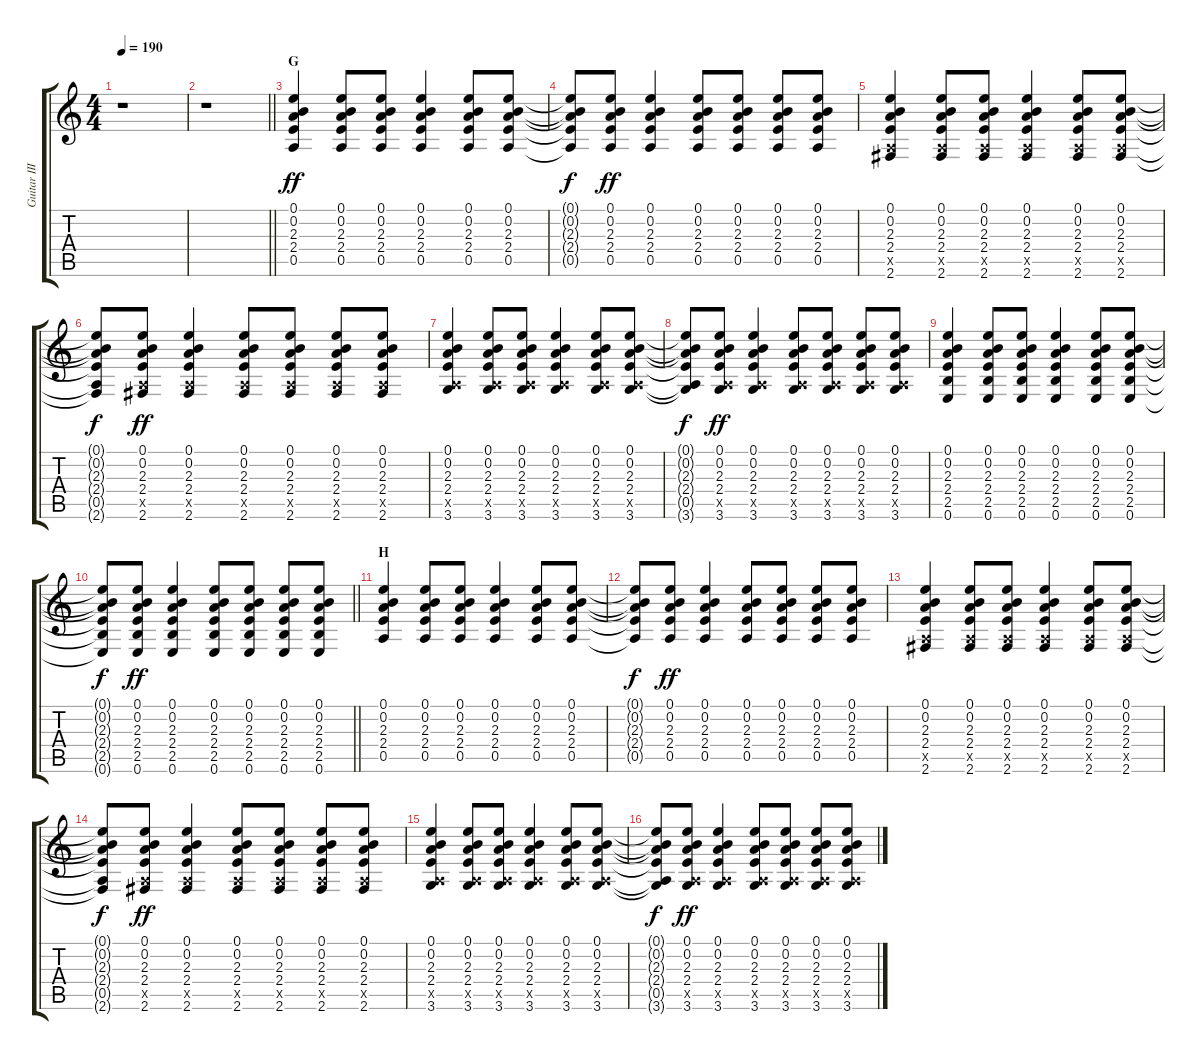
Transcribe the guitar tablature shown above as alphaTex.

\track ("Guitar III" "Guitar III") {instrument acousticguitarsteel}
\staff {score tabs}
\tuning (E4 B3 G3 D3 A2 E2) {hide}
\ts (4 4)
\tempo 190
\clef g2
\ks c
r.1{dy f} |
\barLineRight lightlight
r.1 |
\section ("" "G")
(0.1 0.2 2.3 2.4 0.5).4{dy ff} (0.1 0.2 2.3 2.4 0.5).8 (0.1 0.2 2.3 2.4 0.5).8 (0.1 0.2 2.3 2.4 0.5).4 (0.1 0.2 2.3 2.4 0.5).8 (0.1 0.2 2.3 2.4 0.5).8 |
(0.1{t} 0.2{t} 2.3{t} 2.4{t} 0.5{t}).8{dy f} (0.1 0.2 2.3 2.4 0.5).8{dy ff} (0.1 0.2 2.3 2.4 0.5).4 (0.1 0.2 2.3 2.4 0.5).8 (0.1 0.2 2.3 2.4 0.5).8 (0.1 0.2 2.3 2.4 0.5).8 (0.1 0.2 2.3 2.4 0.5).8 |
(0.1 0.2 2.3 2.4 0.5{x} 2.6).4 (0.1 0.2 2.3 2.4 0.5{x} 2.6).8 (0.1 0.2 2.3 2.4 0.5{x} 2.6).8 (0.1 0.2 2.3 2.4 0.5{x} 2.6).4 (0.1 0.2 2.3 2.4 0.5{x} 2.6).8 (0.1 0.2 2.3 2.4 0.5{x} 2.6).8 |
(0.1{t} 0.2{t} 2.3{t} 2.4{t} 0.5{t} 2.6{t}).8{dy f} (0.1 0.2 2.3 2.4 0.5{x} 2.6).8{dy ff} (0.1 0.2 2.3 2.4 0.5{x} 2.6).4 (0.1 0.2 2.3 2.4 0.5{x} 2.6).8 (0.1 0.2 2.3 2.4 0.5{x} 2.6).8 (0.1 0.2 2.3 2.4 0.5{x} 2.6).8 (0.1 0.2 2.3 2.4 0.5{x} 2.6).8 |
(0.1 0.2 2.3 2.4 0.5{x} 3.6).4 (0.1 0.2 2.3 2.4 0.5{x} 3.6).8 (0.1 0.2 2.3 2.4 0.5{x} 3.6).8 (0.1 0.2 2.3 2.4 0.5{x} 3.6).4 (0.1 0.2 2.3 2.4 0.5{x} 3.6).8 (0.1 0.2 2.3 2.4 0.5{x} 3.6).8 |
(0.1{t} 0.2{t} 2.3{t} 2.4{t} 0.5{t} 3.6{t}).8{dy f} (0.1 0.2 2.3 2.4 0.5{x} 3.6).8{dy ff} (0.1 0.2 2.3 2.4 0.5{x} 3.6).4 (0.1 0.2 2.3 2.4 0.5{x} 3.6).8 (0.1 0.2 2.3 2.4 0.5{x} 3.6).8 (0.1 0.2 2.3 2.4 0.5{x} 3.6).8 (0.1 0.2 2.3 2.4 0.5{x} 3.6).8 |
(0.1 0.2 2.3 2.4 2.5 0.6).4 (0.1 0.2 2.3 2.4 2.5 0.6).8 (0.1 0.2 2.3 2.4 2.5 0.6).8 (0.1 0.2 2.3 2.4 2.5 0.6).4 (0.1 0.2 2.3 2.4 2.5 0.6).8 (0.1 0.2 2.3 2.4 2.5 0.6).8 |
\barLineRight lightlight
(0.1{t} 0.2{t} 2.3{t} 2.4{t} 2.5{t} 0.6{t}).8{dy f} (0.1 0.2 2.3 2.4 2.5 0.6).8{dy ff} (0.1 0.2 2.3 2.4 2.5 0.6).4 (0.1 0.2 2.3 2.4 2.5 0.6).8 (0.1 0.2 2.3 2.4 2.5 0.6).8 (0.1 0.2 2.3 2.4 2.5 0.6).8 (0.1 0.2 2.3 2.4 2.5 0.6).8 |
\section ("" "H")
(0.1 0.2 2.3 2.4 0.5).4 (0.1 0.2 2.3 2.4 0.5).8 (0.1 0.2 2.3 2.4 0.5).8 (0.1 0.2 2.3 2.4 0.5).4 (0.1 0.2 2.3 2.4 0.5).8 (0.1 0.2 2.3 2.4 0.5).8 |
(0.1{t} 0.2{t} 2.3{t} 2.4{t} 0.5{t}).8{dy f} (0.1 0.2 2.3 2.4 0.5).8{dy ff} (0.1 0.2 2.3 2.4 0.5).4 (0.1 0.2 2.3 2.4 0.5).8 (0.1 0.2 2.3 2.4 0.5).8 (0.1 0.2 2.3 2.4 0.5).8 (0.1 0.2 2.3 2.4 0.5).8 |
(0.1 0.2 2.3 2.4 0.5{x} 2.6).4 (0.1 0.2 2.3 2.4 0.5{x} 2.6).8 (0.1 0.2 2.3 2.4 0.5{x} 2.6).8 (0.1 0.2 2.3 2.4 0.5{x} 2.6).4 (0.1 0.2 2.3 2.4 0.5{x} 2.6).8 (0.1 0.2 2.3 2.4 0.5{x} 2.6).8 |
(0.1{t} 0.2{t} 2.3{t} 2.4{t} 0.5{t} 2.6{t}).8{dy f} (0.1 0.2 2.3 2.4 0.5{x} 2.6).8{dy ff} (0.1 0.2 2.3 2.4 0.5{x} 2.6).4 (0.1 0.2 2.3 2.4 0.5{x} 2.6).8 (0.1 0.2 2.3 2.4 0.5{x} 2.6).8 (0.1 0.2 2.3 2.4 0.5{x} 2.6).8 (0.1 0.2 2.3 2.4 0.5{x} 2.6).8 |
(0.1 0.2 2.3 2.4 0.5{x} 3.6).4 (0.1 0.2 2.3 2.4 0.5{x} 3.6).8 (0.1 0.2 2.3 2.4 0.5{x} 3.6).8 (0.1 0.2 2.3 2.4 0.5{x} 3.6).4 (0.1 0.2 2.3 2.4 0.5{x} 3.6).8 (0.1 0.2 2.3 2.4 0.5{x} 3.6).8 |
(0.1{t} 0.2{t} 2.3{t} 2.4{t} 0.5{t} 3.6{t}).8{dy f} (0.1 0.2 2.3 2.4 0.5{x} 3.6).8{dy ff} (0.1 0.2 2.3 2.4 0.5{x} 3.6).4 (0.1 0.2 2.3 2.4 0.5{x} 3.6).8 (0.1 0.2 2.3 2.4 0.5{x} 3.6).8 (0.1 0.2 2.3 2.4 0.5{x} 3.6).8 (0.1 0.2 2.3 2.4 0.5{x} 3.6).8
